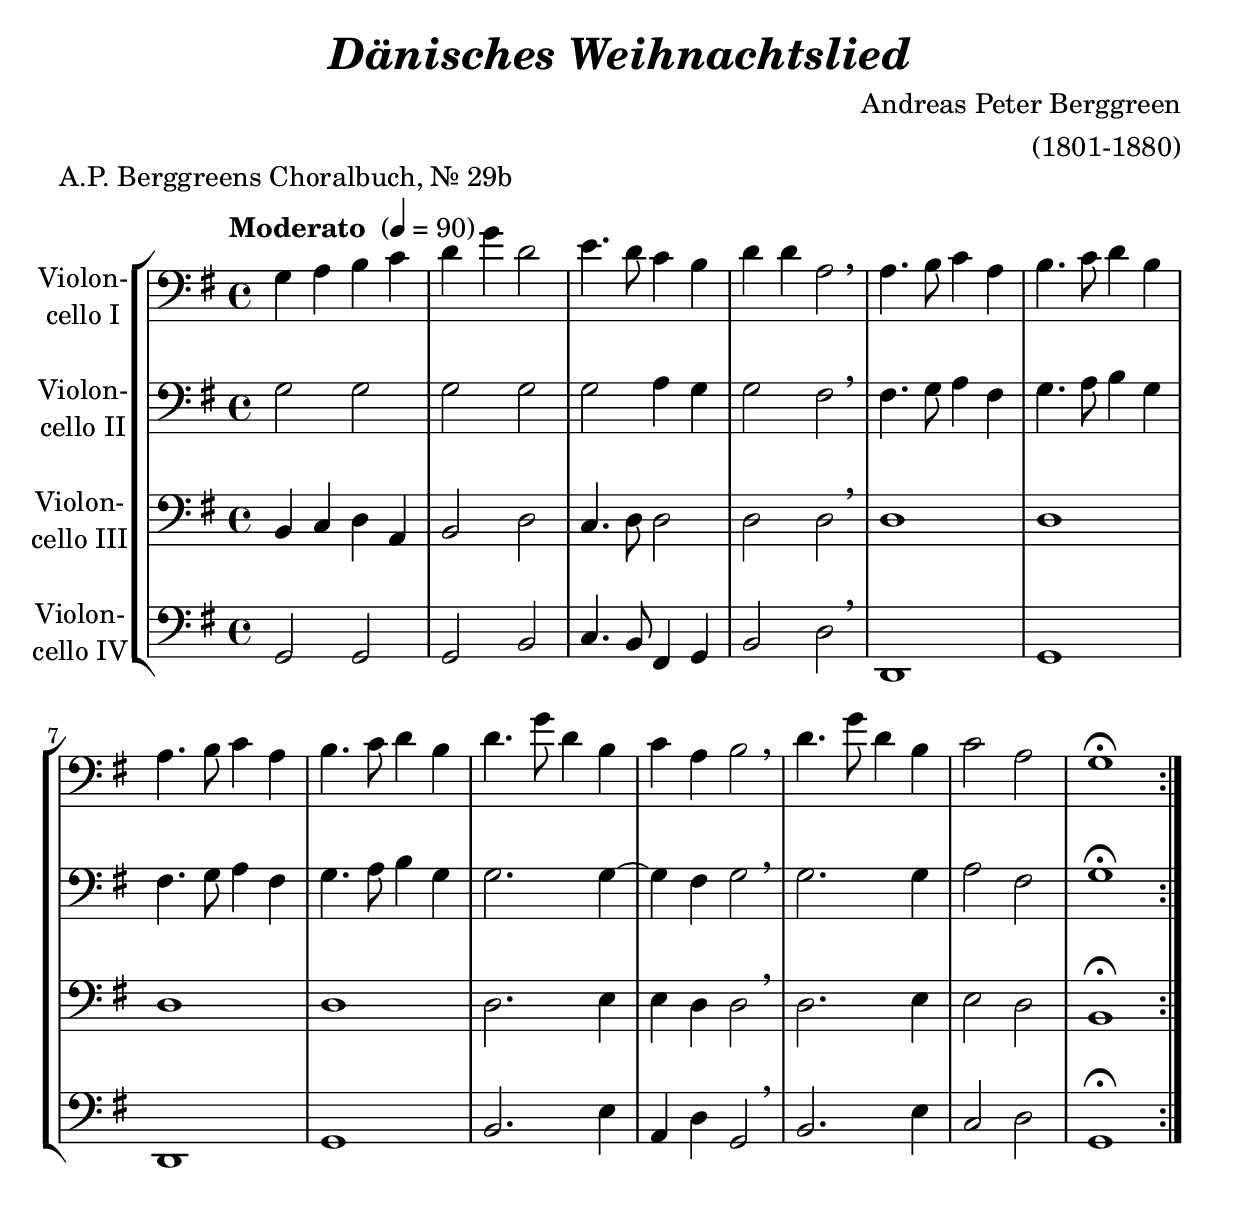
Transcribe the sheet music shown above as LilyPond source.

\version "2.18.2"
\include "deutsch.ly"
  
#(set-global-staff-size 24)

\header {
  title     = \markup \bold \italic "Dänisches Weihnachtslied"
  composer  = "Andreas Peter Berggreen"
  arranger  = "(1801-1880)"
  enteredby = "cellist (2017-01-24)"
  piece     = "A.P. Berggreens Choralbuch, Nr. 29b"
}

voiceconsts = {
  \key d \major
  \time 4/4
  \clef "bass"
% \numericTimeSignature
  \compressFullBarRests
  % Set default beaming for all staves
%  \set Timing.beamExceptions = #'()
%  \set Timing.baseMoment     = #(ly:make-moment 1 4)
%  \set Timing.beatStructure  = #'(1 1 1)
  \tempo "Moderato " 4=90
}

mifl = "flute"
mist = "string ensemble 1"
%minstr = "accordion"
miba = "bassoon"
%miba = "electric bass (pick)"
%miba = "electric bass (finger)"
%milo = "drawbar organ"
milo = "harpsichord"

rit = \mark \markup "rit."

va = \relative c' {
  \voiceconsts

  \repeat volta 2 {
    d4 e fis g
    a d a2
    h4. a8 g4 fis
    a a e2 \breathe
    e4. fis8 g4 e
    fis4. g8 a4 fis
    e4. fis8 g4 e
    fis4. g8 a4 fis
    a4. d8 a4 fis
    g e fis2 \breathe
    a4. d8 a4 fis
    g2 e
    d1\fermata
  }
}

vb = \relative c' {
  \voiceconsts

  \repeat volta 2 {
    d2 d
    d d
    d e4 d
    d2 cis \breathe
    cis4. d8 e4 cis
    d4. e8 fis4 d
    cis4. d8 e4 cis
    d4. e8 fis4 d
    d2. d4~
    d cis d2 \breathe
    d2. d4
    e2 cis
    d1\fermata
  }
}

vc = \relative c {
  \voiceconsts

  \repeat volta 2 {
    fis4 g a e
    fis2 a
    g4. a8 a2
    a a \breathe
    a1
    a
    a
    a
    a2. h4
    h a a2 \breathe
    a2. h4
    h2 a
    fis1\fermata
  }
}

vd = \relative c {
  \voiceconsts

  \repeat volta 2 {
    d2 d
    d fis
    g4. fis8 cis4 d
    fis2 a \breathe
    a,1
    d
    a
    d
    fis2. h4
    e, a d,2 \breathe
    fis2. h4
    g2 a
    d,1\fermata
  }
}


music = \new StaffGroup <<
      \new Staff {
	\set Staff.midiInstrument = \mist
	\set Staff.instrumentName = \markup \center-column { "Violon-" "cello I" }
	\transpose d g, { \va }
      }

      \new Staff {
	\set Staff.midiInstrument = \mist
	\set Staff.instrumentName = \markup \center-column { "Violon-" "cello II" }
	\transpose d g, { \vb }
      }

      \new Staff {
	\set Staff.midiInstrument = \miba
	\set Staff.instrumentName = \markup \center-column { "Violon-" "cello III" }
	\transpose d g, { \vc }
      }

      \new Staff {
	\set Staff.midiInstrument = \miba
	\set Staff.instrumentName = \markup \center-column { "Violon-" "cello IV" }
	\transpose d g, { \vd }
      }
>>

\book {
  \score {
    \music
    \layout {}
  }

  \score {
    \unfoldRepeats \music

    \midi {
      \context {
        \Score
      }
    }
  }
}
